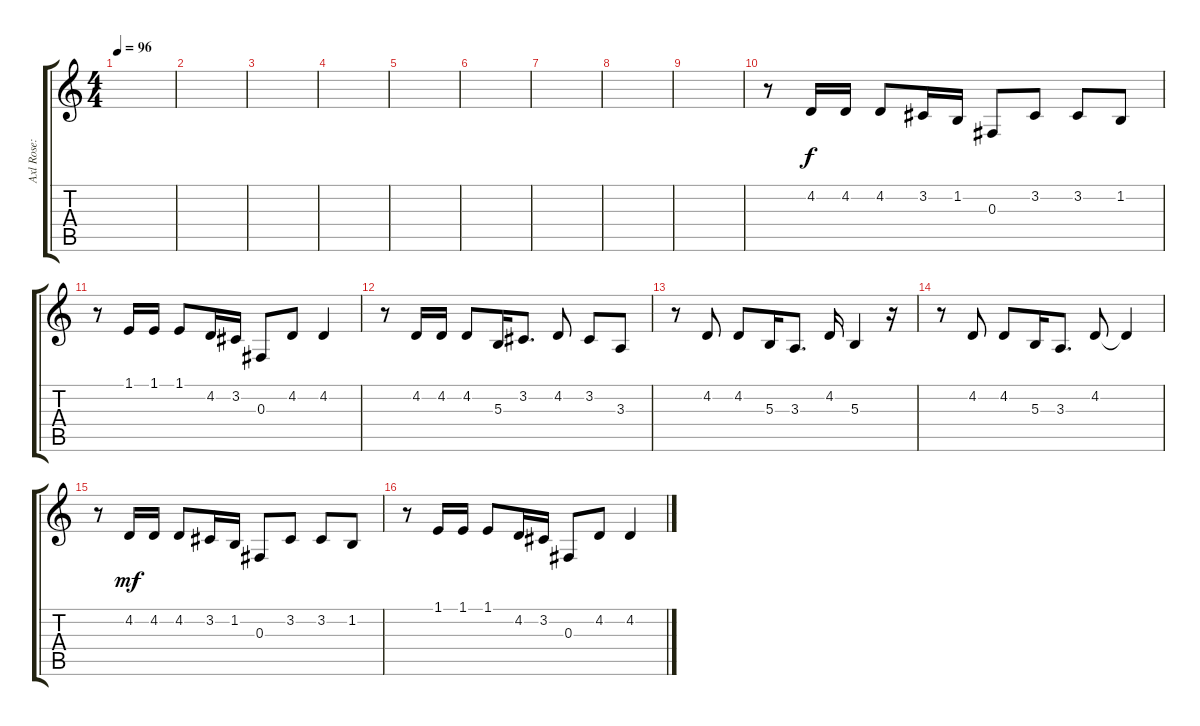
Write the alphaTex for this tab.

\track ("Axl Rose: Vocal" "Axl Rose: ") {instrument synthvoice}
\staff {score tabs}
\tuning (Eb4 Bb3 Gb3 Db3 Ab2 Eb2) {hide}
\ts (4 4)
\tempo 96
\clef g2
\ks c
|
|
|
|
|
|
|
|
|
r.8 4.2.16 4.2.16 4.2.8 3.2.16 1.2.16 0.3.8 3.2.8 3.2.8 1.2.8 |
r.8 1.1.16 1.1.16 1.1.8 4.2.16 3.2.16 0.3.8 4.2.8 4.2.4 |
r.8 4.2.16 4.2.16 4.2.8 5.3.16 3.2.8{d} 4.2.8 3.2.8 3.3.8 |
r.8 4.2.8 4.2.8 5.3.16 3.3.8{d} 4.2.16 5.3.4 r.16 |
r.8 4.2.8 4.2.8 5.3.16 3.3.8{d} 4.2.8 4.2{t}.4{dy f} |
r.8 4.2.16{dy mf} 4.2.16 4.2.8 3.2.16 1.2.16 0.3.8 3.2.8 3.2.8 1.2.8 |
r.8 1.1.16 1.1.16 1.1.8 4.2.16 3.2.16 0.3.8 4.2.8 4.2.4
